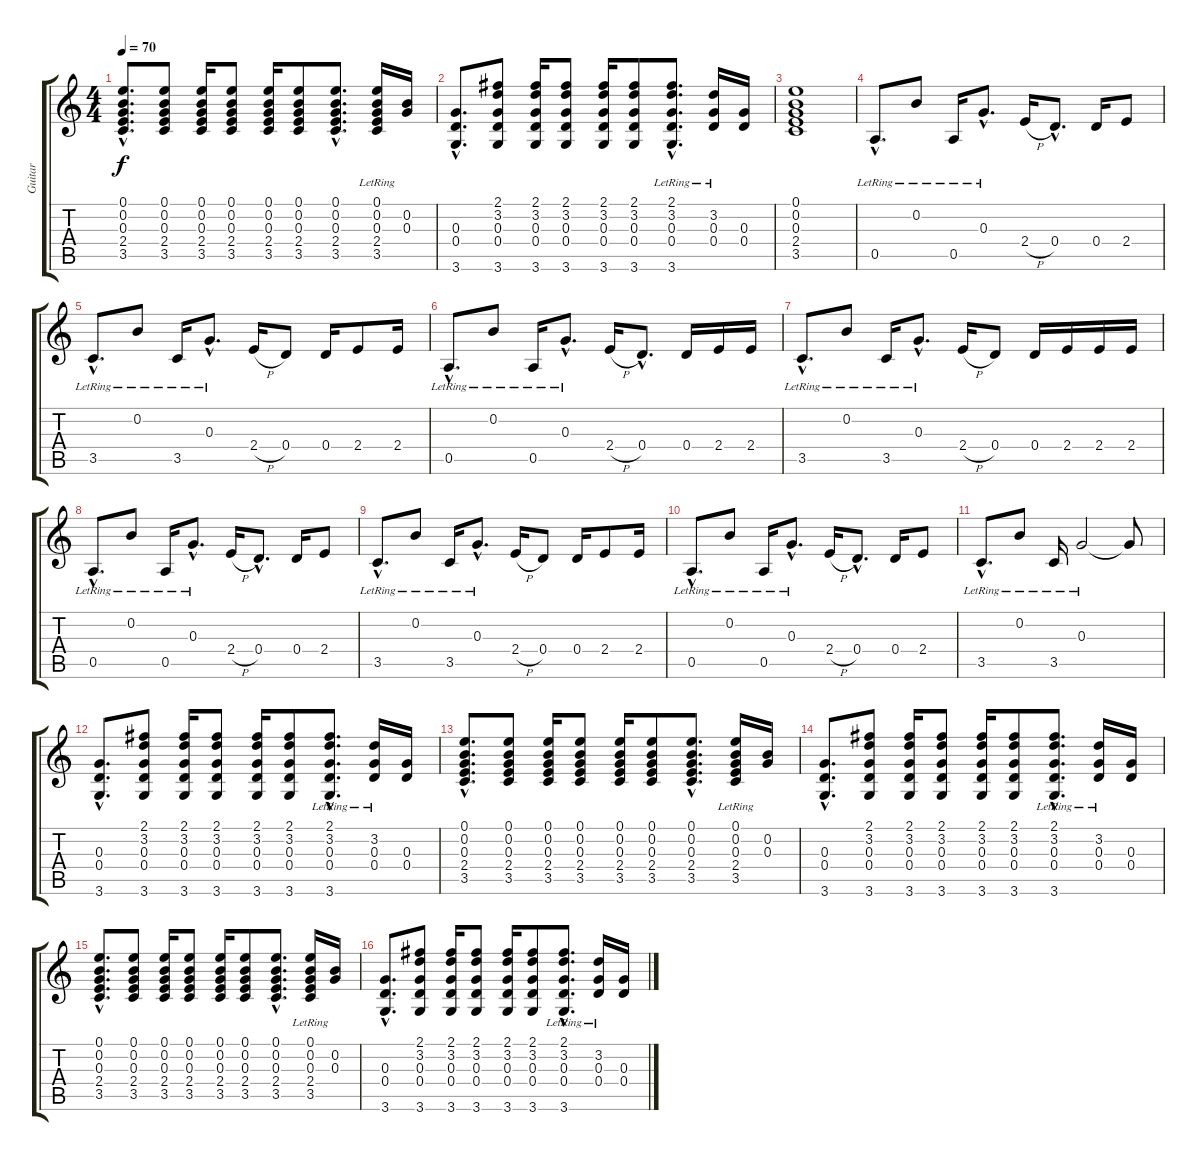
\track ("Guitar" "Guitar") {instrument electricguitarclean}
\staff {score tabs}
\tuning (E4 B3 G3 D3 A2 E2) {hide}
\ts (4 4)
\tempo 70
\clef g2
\ks c
(0.1{hac} 0.2{hac} 0.3{hac} 2.4{hac} 3.5{hac}).8{d dy f} (0.1 0.2 0.3 2.4 3.5).8 (0.1 0.2 0.3 2.4 3.5).16 (0.1 0.2 0.3 2.4 3.5).8 (0.1 0.2 0.3 2.4 3.5).16 (0.1 0.2 0.3 2.4 3.5).8 (0.1{hac} 0.2{hac} 0.3{hac} 2.4{hac} 3.5{hac}).8{d} (0.1{lr} 0.2 0.3 2.4{lr} 3.5{lr}).16 (0.2 0.3).16 |
(0.3{hac} 0.4{hac} 3.6{hac}).8{d} (2.1 3.2 0.3 0.4 3.6).8 (2.1 3.2 0.3 0.4 3.6).16 (2.1 3.2 0.3 0.4 3.6).8 (2.1 3.2 0.3 0.4 3.6).16 (2.1 3.2 0.3 0.4 3.6).8 (2.1{hac lr} 3.2{hac} 0.3{hac} 0.4{hac} 3.6{hac lr}).8{d} (3.2{lr} 0.3 0.4).16 (0.3 0.4).16 |
(0.1 0.2 0.3 2.4 3.5).1 |
0.5{hac lr}.8{d} 0.2{lr}.8 0.5{lr}.16 0.3{hac lr}.8{d} 2.4{h}.16 0.4{hac}.8{d} 0.4.16 2.4.8 |
3.5{hac lr}.8{d} 0.2{lr}.8 3.5{lr}.16 0.3{hac lr}.8{d} 2.4{h}.16 0.4.8 0.4.16 2.4.8 2.4.16 |
0.5{hac lr}.8{d} 0.2{lr}.8 0.5{lr}.16 0.3{hac lr}.8{d} 2.4{h}.16 0.4{hac}.8{d} 0.4.16 2.4.16 2.4.16 |
3.5{hac lr}.8{d} 0.2{lr}.8 3.5{lr}.16 0.3{hac lr}.8{d} 2.4{h}.16 0.4.8 0.4.16 2.4.16 2.4.16 2.4.16 |
0.5{hac lr}.8{d} 0.2{lr}.8 0.5{lr}.16 0.3{hac lr}.8{d} 2.4{h}.16 0.4{hac}.8{d} 0.4.16 2.4.8 |
3.5{hac lr}.8{d} 0.2{lr}.8 3.5{lr}.16 0.3{hac lr}.8{d} 2.4{h}.16 0.4.8 0.4.16 2.4.8 2.4.16 |
0.5{hac lr}.8{d} 0.2{lr}.8 0.5{lr}.16 0.3{hac lr}.8{d} 2.4{h}.16 0.4{hac}.8{d} 0.4.16 2.4.8 |
3.5{hac lr}.8{d} 0.2{lr}.8 3.5{lr}.16 0.3{lr}.2 0.3{t}.8 |
(0.3{hac} 0.4{hac} 3.6{hac}).8{d} (2.1 3.2 0.3 0.4 3.6).8 (2.1 3.2 0.3 0.4 3.6).16 (2.1 3.2 0.3 0.4 3.6).8 (2.1 3.2 0.3 0.4 3.6).16 (2.1 3.2 0.3 0.4 3.6).8 (2.1{hac lr} 3.2{hac} 0.3{hac} 0.4{hac} 3.6{hac lr}).8{d} (3.2{lr} 0.3 0.4).16 (0.3 0.4).16 |
(0.1{hac} 0.2{hac} 0.3{hac} 2.4{hac} 3.5{hac}).8{d} (0.1 0.2 0.3 2.4 3.5).8 (0.1 0.2 0.3 2.4 3.5).16 (0.1 0.2 0.3 2.4 3.5).8 (0.1 0.2 0.3 2.4 3.5).16 (0.1 0.2 0.3 2.4 3.5).8 (0.1{hac} 0.2{hac} 0.3{hac} 2.4{hac} 3.5{hac}).8{d} (0.1{lr} 0.2 0.3 2.4{lr} 3.5{lr}).16 (0.2 0.3).16 |
(0.3{hac} 0.4{hac} 3.6{hac}).8{d} (2.1 3.2 0.3 0.4 3.6).8 (2.1 3.2 0.3 0.4 3.6).16 (2.1 3.2 0.3 0.4 3.6).8 (2.1 3.2 0.3 0.4 3.6).16 (2.1 3.2 0.3 0.4 3.6).8 (2.1{hac lr} 3.2{hac} 0.3{hac} 0.4{hac} 3.6{hac lr}).8{d} (3.2{lr} 0.3 0.4).16 (0.3 0.4).16 |
(0.1{hac} 0.2{hac} 0.3{hac} 2.4{hac} 3.5{hac}).8{d} (0.1 0.2 0.3 2.4 3.5).8 (0.1 0.2 0.3 2.4 3.5).16 (0.1 0.2 0.3 2.4 3.5).8 (0.1 0.2 0.3 2.4 3.5).16 (0.1 0.2 0.3 2.4 3.5).8 (0.1{hac} 0.2{hac} 0.3{hac} 2.4{hac} 3.5{hac}).8{d} (0.1{lr} 0.2 0.3 2.4{lr} 3.5{lr}).16 (0.2 0.3).16 |
(0.3{hac} 0.4{hac} 3.6{hac}).8{d} (2.1 3.2 0.3 0.4 3.6).8 (2.1 3.2 0.3 0.4 3.6).16 (2.1 3.2 0.3 0.4 3.6).8 (2.1 3.2 0.3 0.4 3.6).16 (2.1 3.2 0.3 0.4 3.6).8 (2.1{hac lr} 3.2{hac} 0.3{hac} 0.4{hac} 3.6{hac lr}).8{d} (3.2{lr} 0.3 0.4).16 (0.3 0.4).16
